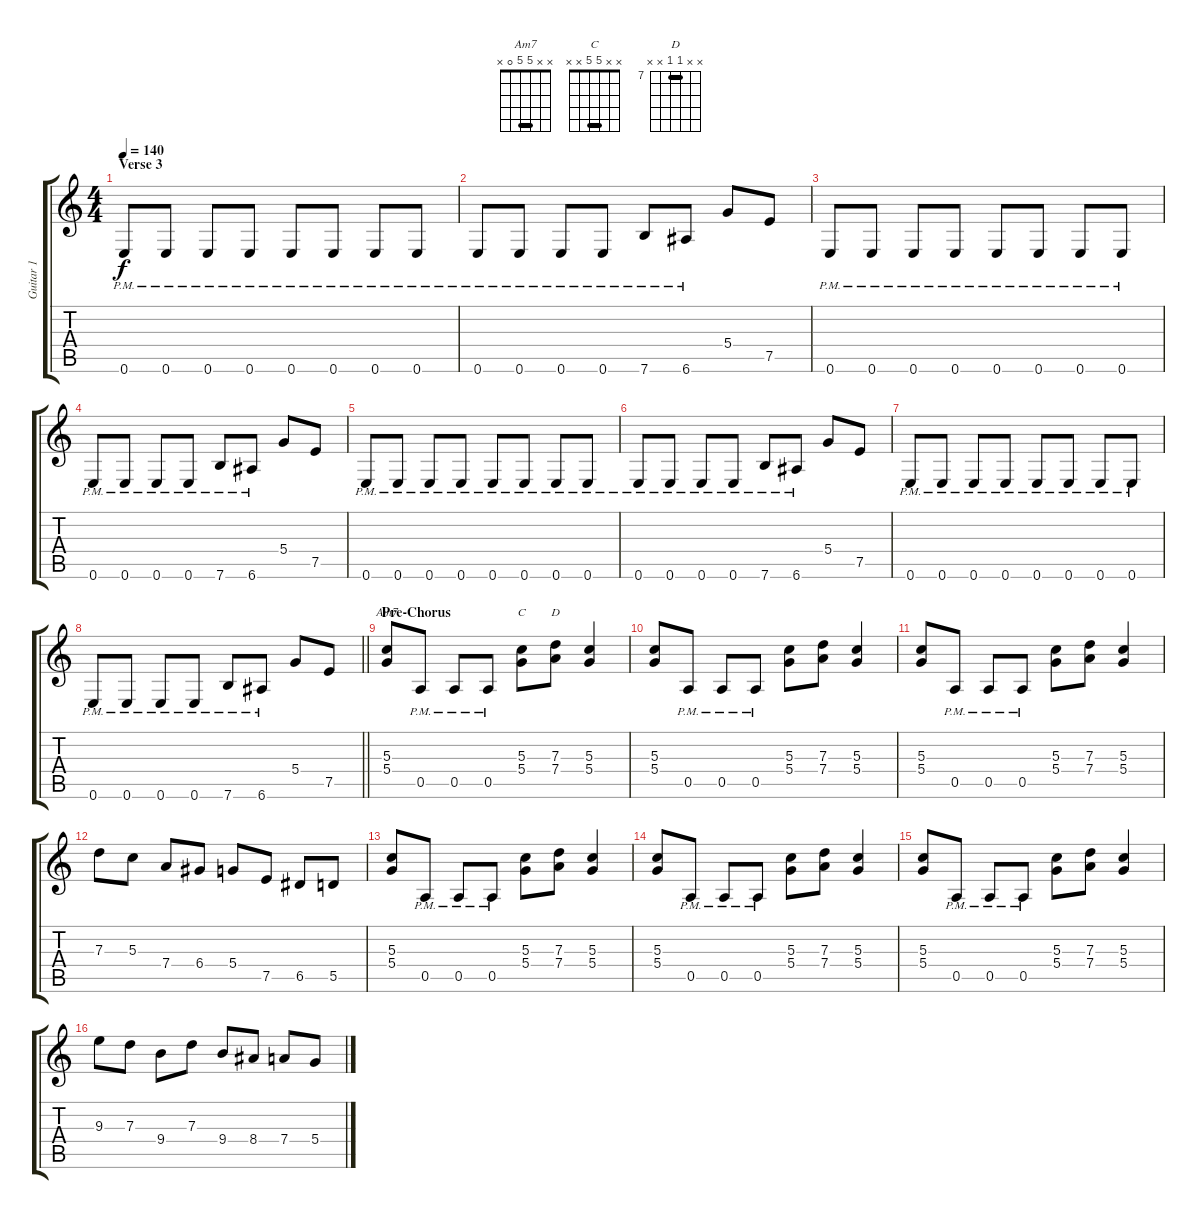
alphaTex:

\track ("Guitar 1" "Guitar 1") {instrument distortionguitar}
\staff {score tabs}
\tuning (E4 B3 G3 D3 A2 E2) {hide}
\chord ("Am7" x x 5 5 0 x) {barre 5}
\chord ("C" x x 5 5 x x) {barre 5}
\chord ("D" x x 7 7 x x) {firstfret 7 barre 7}
\ts (4 4)
\section ("" "Verse 3")
\tempo 140
\clef g2
\ks c
0.6{pm}.8{dy f} 0.6{pm}.8 0.6{pm}.8 0.6{pm}.8 0.6{pm}.8 0.6{pm}.8 0.6{pm}.8 0.6{pm}.8 |
0.6{pm}.8 0.6{pm}.8 0.6{pm}.8 0.6{pm}.8 7.6{pm}.8 6.6{pm}.8 5.4.8 7.5.8 |
0.6{pm}.8 0.6{pm}.8 0.6{pm}.8 0.6{pm}.8 0.6{pm}.8 0.6{pm}.8 0.6{pm}.8 0.6{pm}.8 |
0.6{pm}.8 0.6{pm}.8 0.6{pm}.8 0.6{pm}.8 7.6{pm}.8 6.6{pm}.8 5.4.8 7.5.8 |
0.6{pm}.8 0.6{pm}.8 0.6{pm}.8 0.6{pm}.8 0.6{pm}.8 0.6{pm}.8 0.6{pm}.8 0.6{pm}.8 |
0.6{pm}.8 0.6{pm}.8 0.6{pm}.8 0.6{pm}.8 7.6{pm}.8 6.6{pm}.8 5.4.8 7.5.8 |
0.6{pm}.8 0.6{pm}.8 0.6{pm}.8 0.6{pm}.8 0.6{pm}.8 0.6{pm}.8 0.6{pm}.8 0.6{pm}.8 |
\barLineRight lightlight
0.6{pm}.8 0.6{pm}.8 0.6{pm}.8 0.6{pm}.8 7.6{pm}.8 6.6{pm}.8 5.4.8 7.5.8 |
\section ("" "Pre-Chorus")
(5.3 5.4).8{ch "Am7"} 0.5{pm}.8 0.5{pm}.8 0.5{pm}.8 (5.3 5.4).8{ch "C"} (7.3 7.4).8{ch "D"} (5.3 5.4).4 |
(5.3 5.4).8 0.5{pm}.8 0.5{pm}.8 0.5{pm}.8 (5.3 5.4).8 (7.3 7.4).8 (5.3 5.4).4 |
(5.3 5.4).8 0.5{pm}.8 0.5{pm}.8 0.5{pm}.8 (5.3 5.4).8 (7.3 7.4).8 (5.3 5.4).4 |
7.3.8 5.3.8 7.4.8 6.4.8 5.4.8 7.5.8 6.5.8 5.5.8 |
(5.3 5.4).8 0.5{pm}.8 0.5{pm}.8 0.5{pm}.8 (5.3 5.4).8 (7.3 7.4).8 (5.3 5.4).4 |
(5.3 5.4).8 0.5{pm}.8 0.5{pm}.8 0.5{pm}.8 (5.3 5.4).8 (7.3 7.4).8 (5.3 5.4).4 |
(5.3 5.4).8 0.5{pm}.8 0.5{pm}.8 0.5{pm}.8 (5.3 5.4).8 (7.3 7.4).8 (5.3 5.4).4 |
9.3.8 7.3.8 9.4.8 7.3.8 9.4.8 8.4.8 7.4.8 5.4.8
